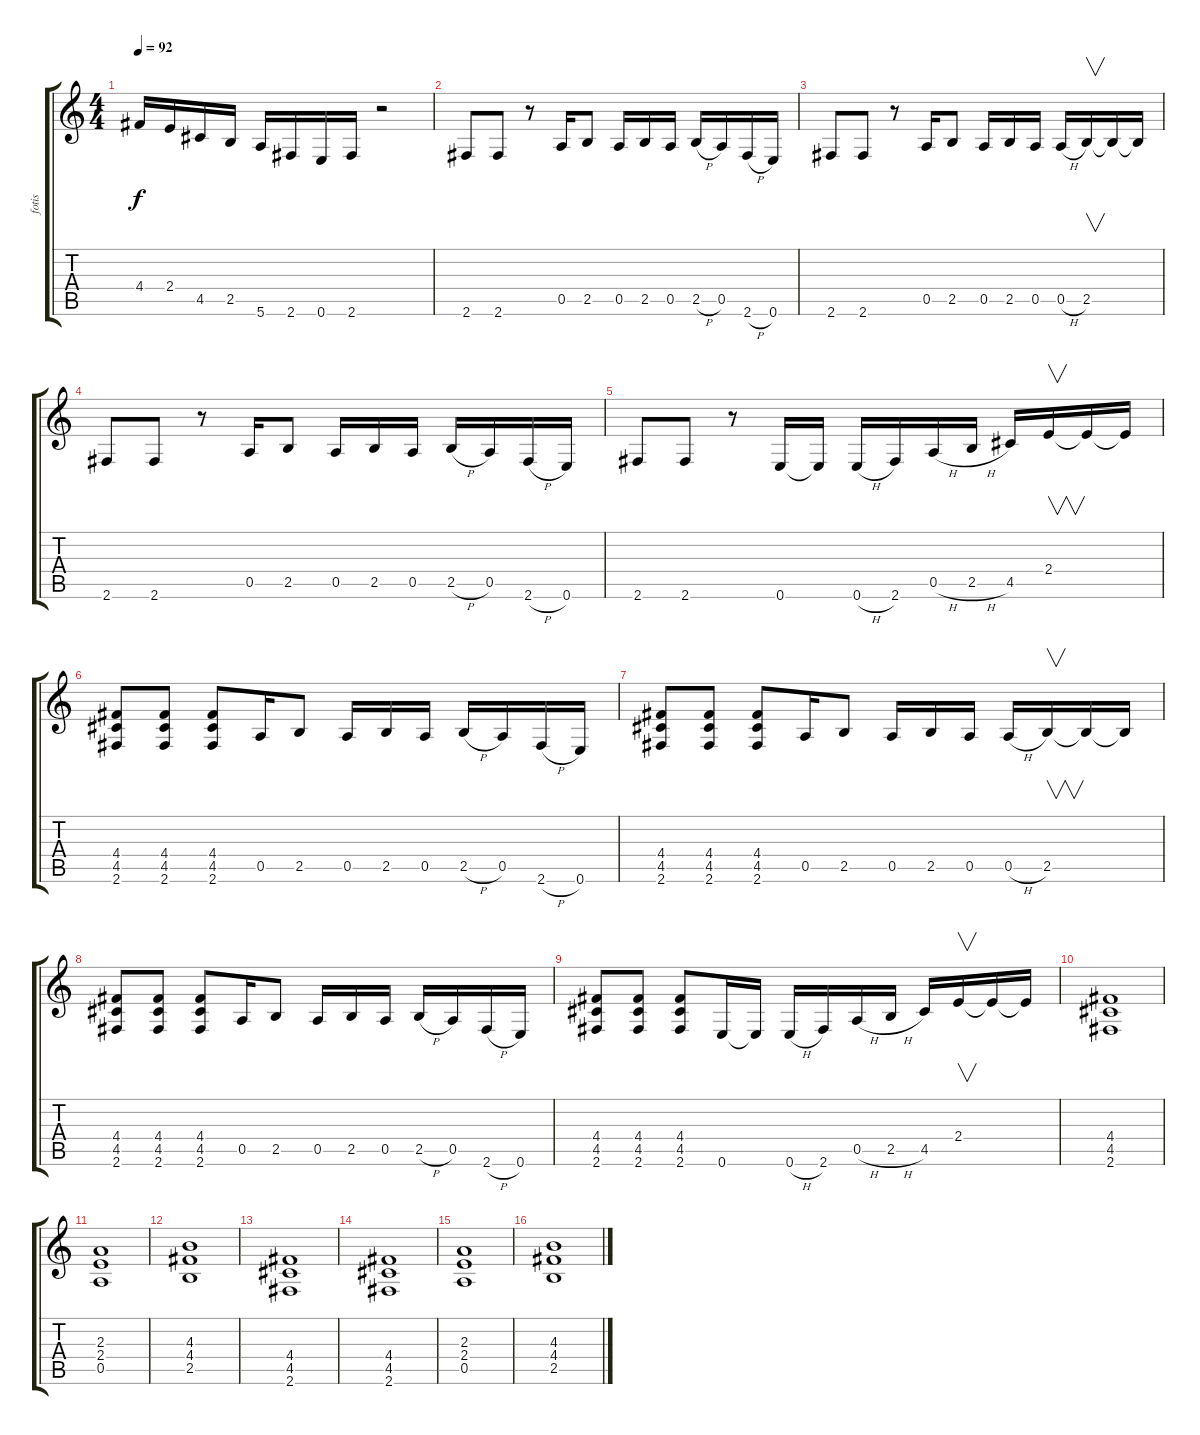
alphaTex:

\track ("fotis" "fotis") {instrument acousticguitarnylon}
\staff {score tabs}
\tuning (E4 B3 G3 D3 A2 E2) {hide}
\ts (4 4)
\tempo 92
\clef g2
\ks c
4.4.16{dy f} 2.4.16 4.5.16 2.5.16 5.6.16 2.6.16 0.6.16 2.6.16 r.2 |
2.6.8{instrument acousticguitarnylon} 2.6.8 r.8 0.5.16 2.5.8 0.5.16 2.5.16 0.5.16 2.5{h}.16 0.5.16 2.6{h}.16 0.6.16 |
2.6.8 2.6.8 r.8 0.5.16 2.5.8 0.5.16 2.5.16 0.5.16 0.5{h}.16 2.5.16{v} 2.5{t}.16 2.5{t}.16 |
2.6.8 2.6.8 r.8 0.5.16 2.5.8 0.5.16 2.5.16 0.5.16 2.5{h}.16 0.5.16 2.6{h}.16 0.6.16 |
2.6.8 2.6.8 r.8 0.6.16 0.6{t}.16 0.6{h}.16 2.6.16 0.5{h}.16 2.5{h}.16 4.5.16 2.4.16{v} 2.4{t}.16 2.4{t}.16 |
(4.4 4.5 2.6).8{instrument overdrivenguitar} (4.4 4.5 2.6).8 (4.4 4.5 2.6).8 0.5.16 2.5.8 0.5.16 2.5.16 0.5.16 2.5{h}.16 0.5.16 2.6{h}.16 0.6.16 |
(4.4 4.5 2.6).8 (4.4 4.5 2.6).8 (4.4 4.5 2.6).8 0.5.16 2.5.8 0.5.16 2.5.16 0.5.16 0.5{h}.16 2.5.16{v} 2.5{t}.16 2.5{t}.16 |
(4.4 4.5 2.6).8 (4.4 4.5 2.6).8 (4.4 4.5 2.6).8 0.5.16 2.5.8 0.5.16 2.5.16 0.5.16 2.5{h}.16 0.5.16 2.6{h}.16 0.6.16 |
(4.4 4.5 2.6).8 (4.4 4.5 2.6).8 (4.4 4.5 2.6).8 0.6.16 0.6{t}.16 0.6{h}.16 2.6.16 0.5{h}.16 2.5{h}.16 4.5.16 2.4.16{v} 2.4{t}.16 2.4{t}.16 |
(4.4 4.5 2.6).1 |
(2.3 2.4 0.5).1 |
(4.3 4.4 2.5).1 |
(4.4 4.5 2.6).1 |
(4.4 4.5 2.6).1 |
(2.3 2.4 0.5).1 |
(4.3 4.4 2.5).1
